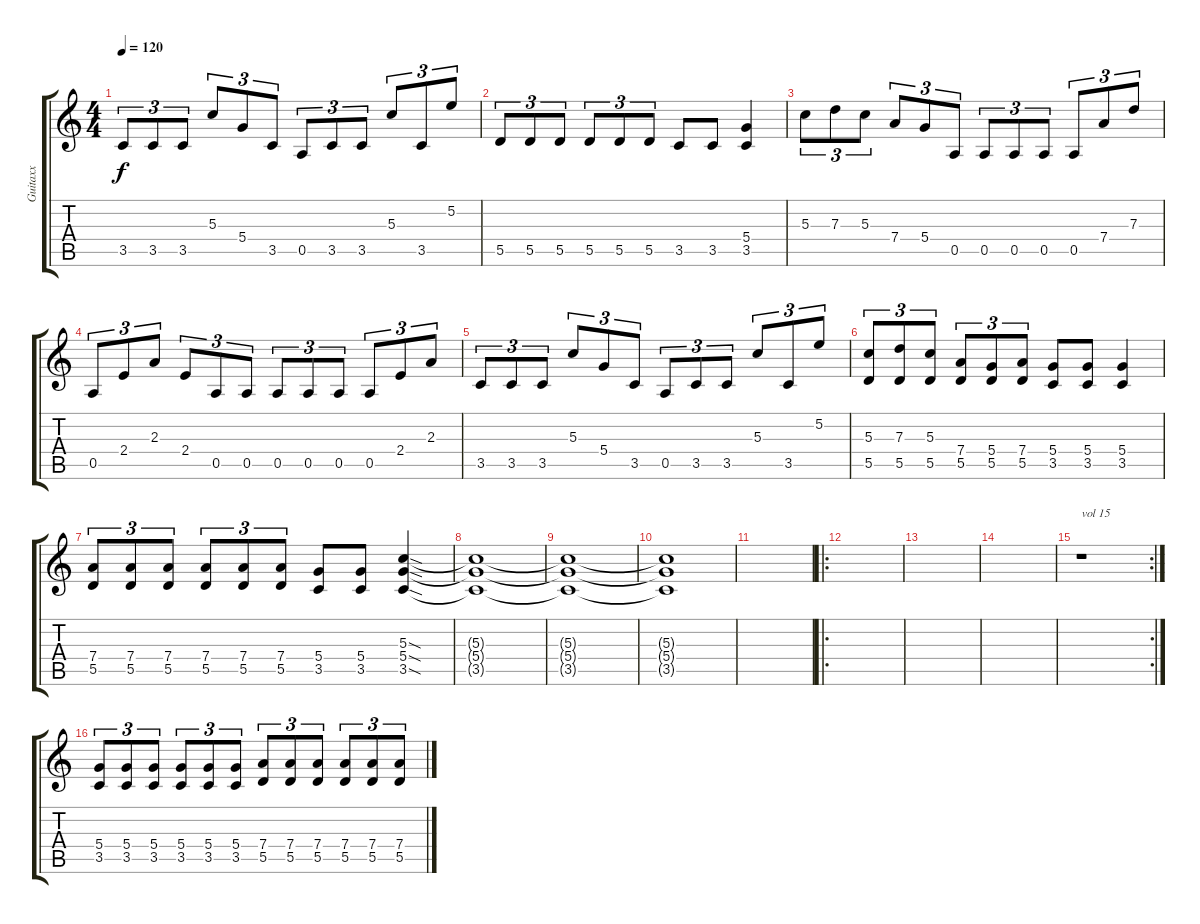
\track ("Guitaxx" "Guitaxx") {instrument distortionguitar}
\staff {score tabs}
\tuning (E4 B3 G3 D3 A2 E2) {hide}
\ts (4 4)
\tempo 120
\clef g2
\ks c
3.5.8{tu (3 2) dy f} 3.5.8{tu (3 2)} 3.5.8{tu (3 2)} 5.3.8{tu (3 2)} 5.4.8{tu (3 2)} 3.5.8{tu (3 2)} 0.5.8{tu (3 2)} 3.5.8{tu (3 2)} 3.5.8{tu (3 2)} 5.3.8{tu (3 2)} 3.5.8{tu (3 2)} 5.2.8{tu (3 2)} |
5.5.8{tu (3 2)} 5.5.8{tu (3 2)} 5.5.8{tu (3 2)} 5.5.8{tu (3 2)} 5.5.8{tu (3 2)} 5.5.8{tu (3 2)} 3.5.8 3.5.8 (5.4 3.5).4 |
5.3.8{tu (3 2)} 7.3.8{tu (3 2)} 5.3.8{tu (3 2)} 7.4.8{tu (3 2)} 5.4.8{tu (3 2)} 0.5.8{tu (3 2)} 0.5.8{tu (3 2)} 0.5.8{tu (3 2)} 0.5.8{tu (3 2)} 0.5.8{tu (3 2)} 7.4.8{tu (3 2)} 7.3.8{tu (3 2)} |
0.5.8{tu (3 2)} 2.4.8{tu (3 2)} 2.3.8{tu (3 2)} 2.4.8{tu (3 2)} 0.5.8{tu (3 2)} 0.5.8{tu (3 2)} 0.5.8{tu (3 2)} 0.5.8{tu (3 2)} 0.5.8{tu (3 2)} 0.5.8{tu (3 2)} 2.4.8{tu (3 2)} 2.3.8{tu (3 2)} |
3.5.8{tu (3 2)} 3.5.8{tu (3 2)} 3.5.8{tu (3 2)} 5.3.8{tu (3 2)} 5.4.8{tu (3 2)} 3.5.8{tu (3 2)} 0.5.8{tu (3 2)} 3.5.8{tu (3 2)} 3.5.8{tu (3 2)} 5.3.8{tu (3 2)} 3.5.8{tu (3 2)} 5.2.8{tu (3 2)} |
(5.3 5.5).8{tu (3 2)} (7.3 5.5).8{tu (3 2)} (5.3 5.5).8{tu (3 2)} (7.4 5.5).8{tu (3 2)} (5.4 5.5).8{tu (3 2)} (7.4 5.5).8{tu (3 2)} (5.4 3.5).8 (5.4 3.5).8 (5.4 3.5).4 |
(7.4 5.5).8{tu (3 2)} (7.4 5.5).8{tu (3 2)} (7.4 5.5).8{tu (3 2)} (7.4 5.5).8{tu (3 2)} (7.4 5.5).8{tu (3 2)} (7.4 5.5).8{tu (3 2)} (5.4 3.5).8 (5.4 3.5).8 (5.3{sod} 5.4{sod} 3.5{sod}).4{volume 0} |
(5.3{t} 5.4{t} 3.5{t}).1 |
(5.3{t} 5.4{t} 3.5{t}).1 |
(5.3{t} 5.4{t} 3.5{t}).1 |
|
\ro
|
|
|
\rc 2
r.1{txt "vol 15" volume 15} |
(5.4 3.5).8{tu (3 2)} (5.4 3.5).8{tu (3 2)} (5.4 3.5).8{tu (3 2)} (5.4 3.5).8{tu (3 2)} (5.4 3.5).8{tu (3 2)} (5.4 3.5).8{tu (3 2)} (7.4 5.5).8{tu (3 2)} (7.4 5.5).8{tu (3 2)} (7.4 5.5).8{tu (3 2)} (7.4 5.5).8{tu (3 2)} (7.4 5.5).8{tu (3 2)} (7.4 5.5).8{tu (3 2)}
